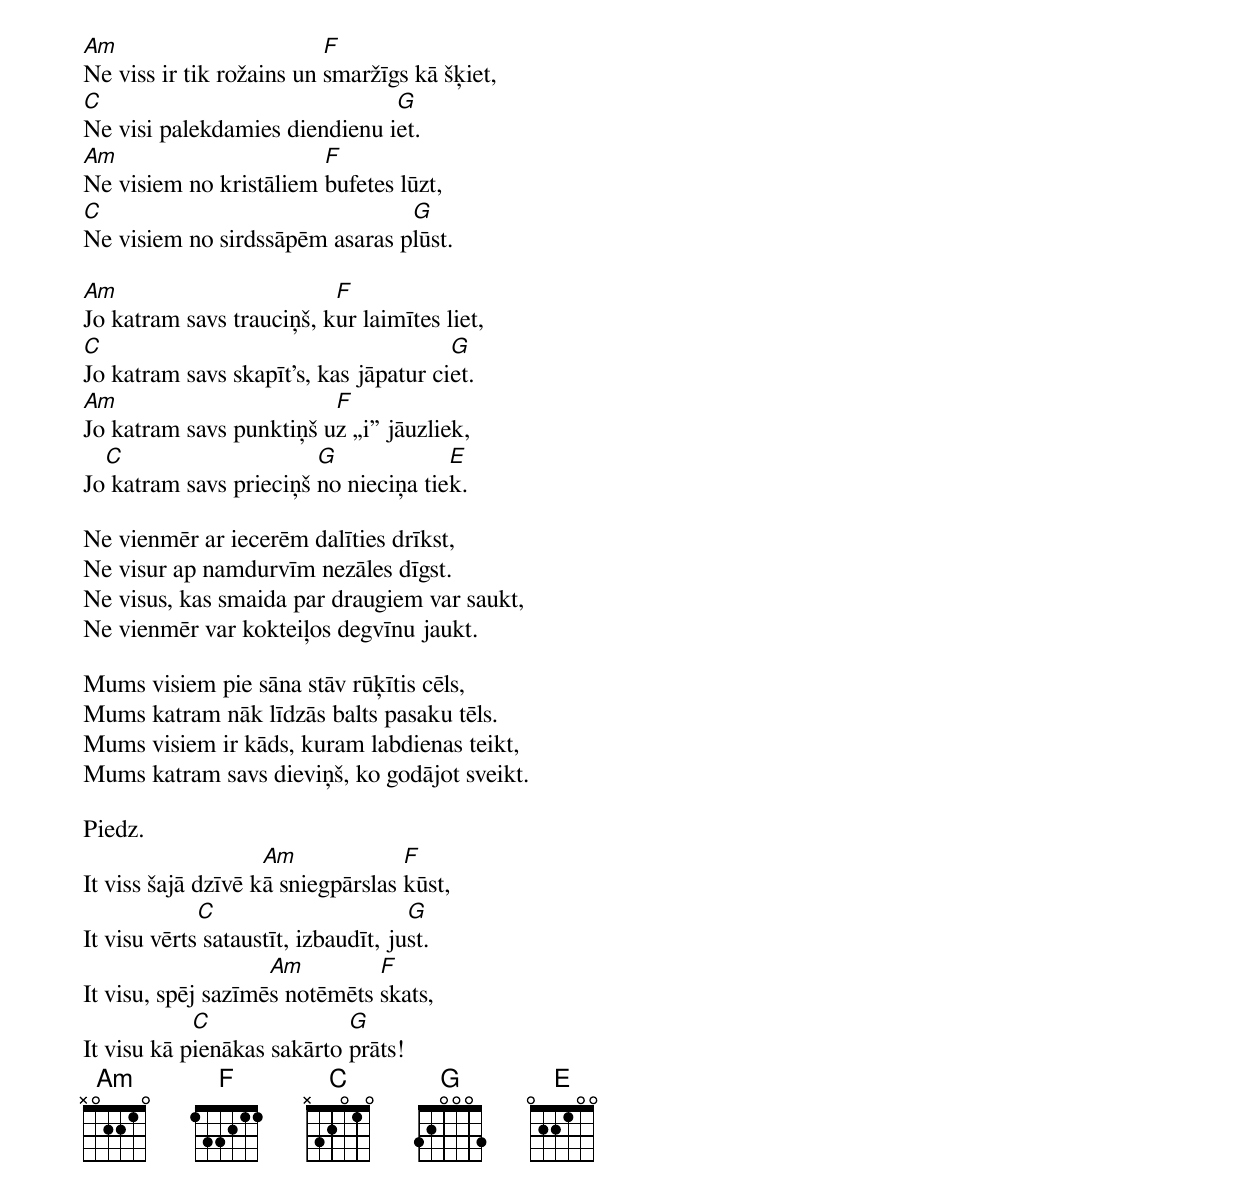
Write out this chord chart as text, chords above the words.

Am                        F
Ne viss ir tik rožains un smaržīgs kā šķiet,
C                              G
Ne visi palekdamies diendienu iet.
Am                      F
Ne visiem no kristāliem bufetes lūzt,
C                               G
Ne visiem no sirdssāpēm asaras plūst.

Am                        F
Jo katram savs trauciņš, kur laimītes liet,
C                                      G
Jo katram savs skapīt’s, kas jāpatur ciet.
Am                       F
Jo katram savs punktiņš uz „i” jāuzliek,
  C                     G             E
Jo katram savs prieciņš no nieciņa tiek.

Ne vienmēr ar iecerēm dalīties drīkst,
Ne visur ap namdurvīm nezāles dīgst.
Ne visus, kas smaida par draugiem var saukt,
Ne vienmēr var kokteiļos degvīnu jaukt.

Mums visiem pie sāna stāv rūķītis cēls,
Mums katram nāk līdzās balts pasaku tēls.
Mums visiem ir kāds, kuram labdienas teikt,
Mums katram savs dieviņš, ko godājot sveikt.

Piedz.
                    Am             F
It viss šajā dzīvē kā sniegpārslas kūst,
             C                       G
It visu vērts sataustīt, izbaudīt, just.
                    Am         F
It visu, spēj sazīmēs notēmēts skats,
            C               G
It visu kā pienākas sakārto prāts!
